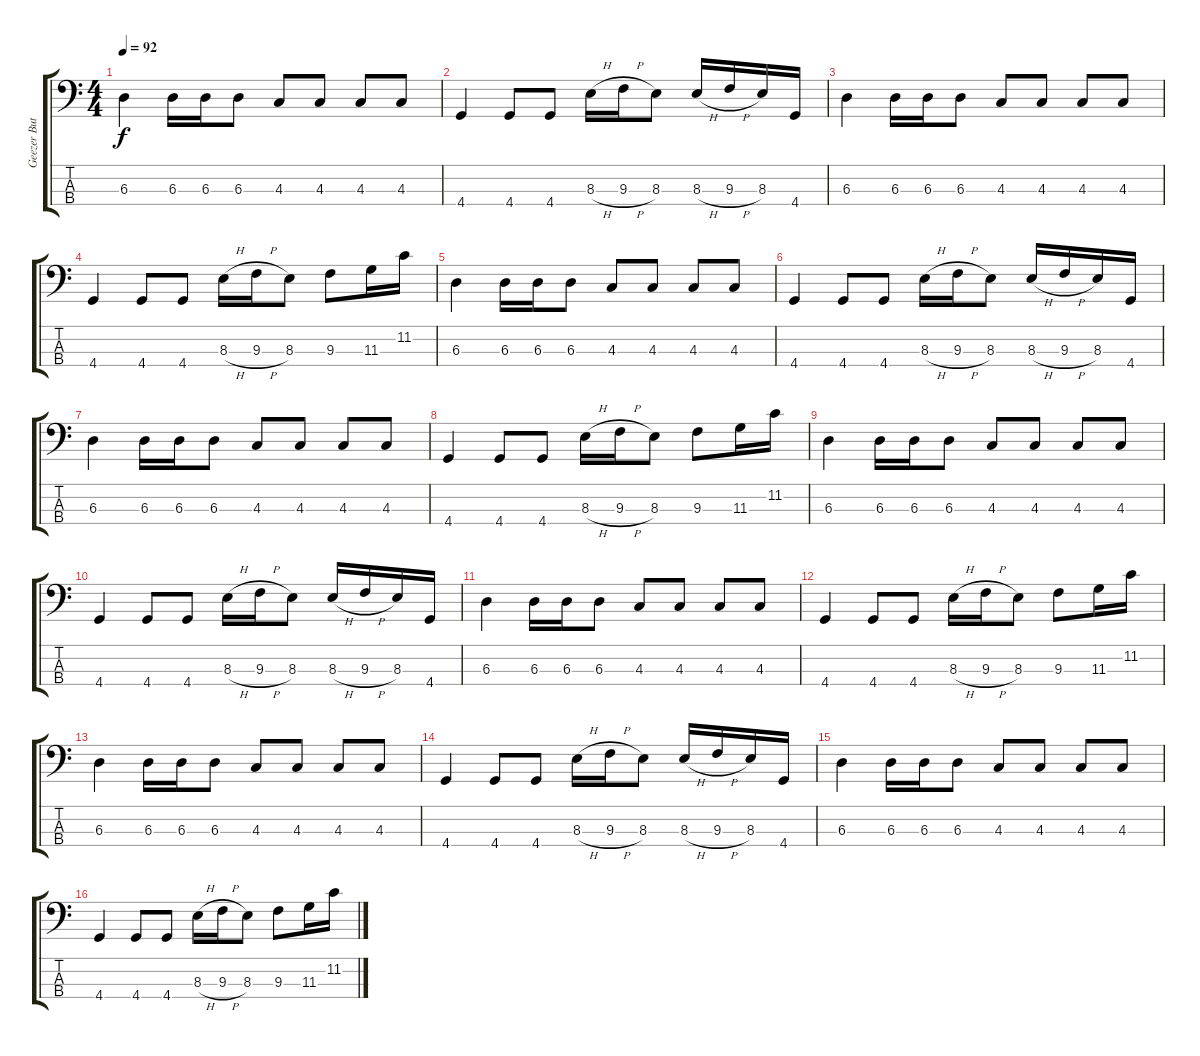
\track ("Geezer Butler" "Geezer But") {instrument electricbassfinger}
\staff {score tabs}
\tuning (Gb2 Db2 Ab1 Eb1) {hide}
\ts (4 4)
\tempo 92
\clef f4
\ks c
6.3.4{dy f} 6.3.16 6.3.16 6.3.8 4.3.8 4.3.8 4.3.8 4.3.8 |
4.4.4 4.4.8 4.4.8 8.3{h}.16 9.3{h}.16 8.3.8 8.3{h}.16 9.3{h}.16 8.3.16 4.4.16 |
6.3.4 6.3.16 6.3.16 6.3.8 4.3.8 4.3.8 4.3.8 4.3.8 |
4.4.4 4.4.8 4.4.8 8.3{h}.16 9.3{h}.16 8.3.8 9.3.8 11.3.16 11.2.16 |
6.3.4 6.3.16 6.3.16 6.3.8 4.3.8 4.3.8 4.3.8 4.3.8 |
4.4.4 4.4.8 4.4.8 8.3{h}.16 9.3{h}.16 8.3.8 8.3{h}.16 9.3{h}.16 8.3.16 4.4.16 |
6.3.4 6.3.16 6.3.16 6.3.8 4.3.8 4.3.8 4.3.8 4.3.8 |
4.4.4 4.4.8 4.4.8 8.3{h}.16 9.3{h}.16 8.3.8 9.3.8 11.3.16 11.2.16 |
6.3.4 6.3.16 6.3.16 6.3.8 4.3.8 4.3.8 4.3.8 4.3.8 |
4.4.4 4.4.8 4.4.8 8.3{h}.16 9.3{h}.16 8.3.8 8.3{h}.16 9.3{h}.16 8.3.16 4.4.16 |
6.3.4 6.3.16 6.3.16 6.3.8 4.3.8 4.3.8 4.3.8 4.3.8 |
4.4.4 4.4.8 4.4.8 8.3{h}.16 9.3{h}.16 8.3.8 9.3.8 11.3.16 11.2.16 |
6.3.4 6.3.16 6.3.16 6.3.8 4.3.8 4.3.8 4.3.8 4.3.8 |
4.4.4 4.4.8 4.4.8 8.3{h}.16 9.3{h}.16 8.3.8 8.3{h}.16 9.3{h}.16 8.3.16 4.4.16 |
6.3.4 6.3.16 6.3.16 6.3.8 4.3.8 4.3.8 4.3.8 4.3.8 |
4.4.4 4.4.8 4.4.8 8.3{h}.16 9.3{h}.16 8.3.8 9.3.8 11.3.16 11.2.16
